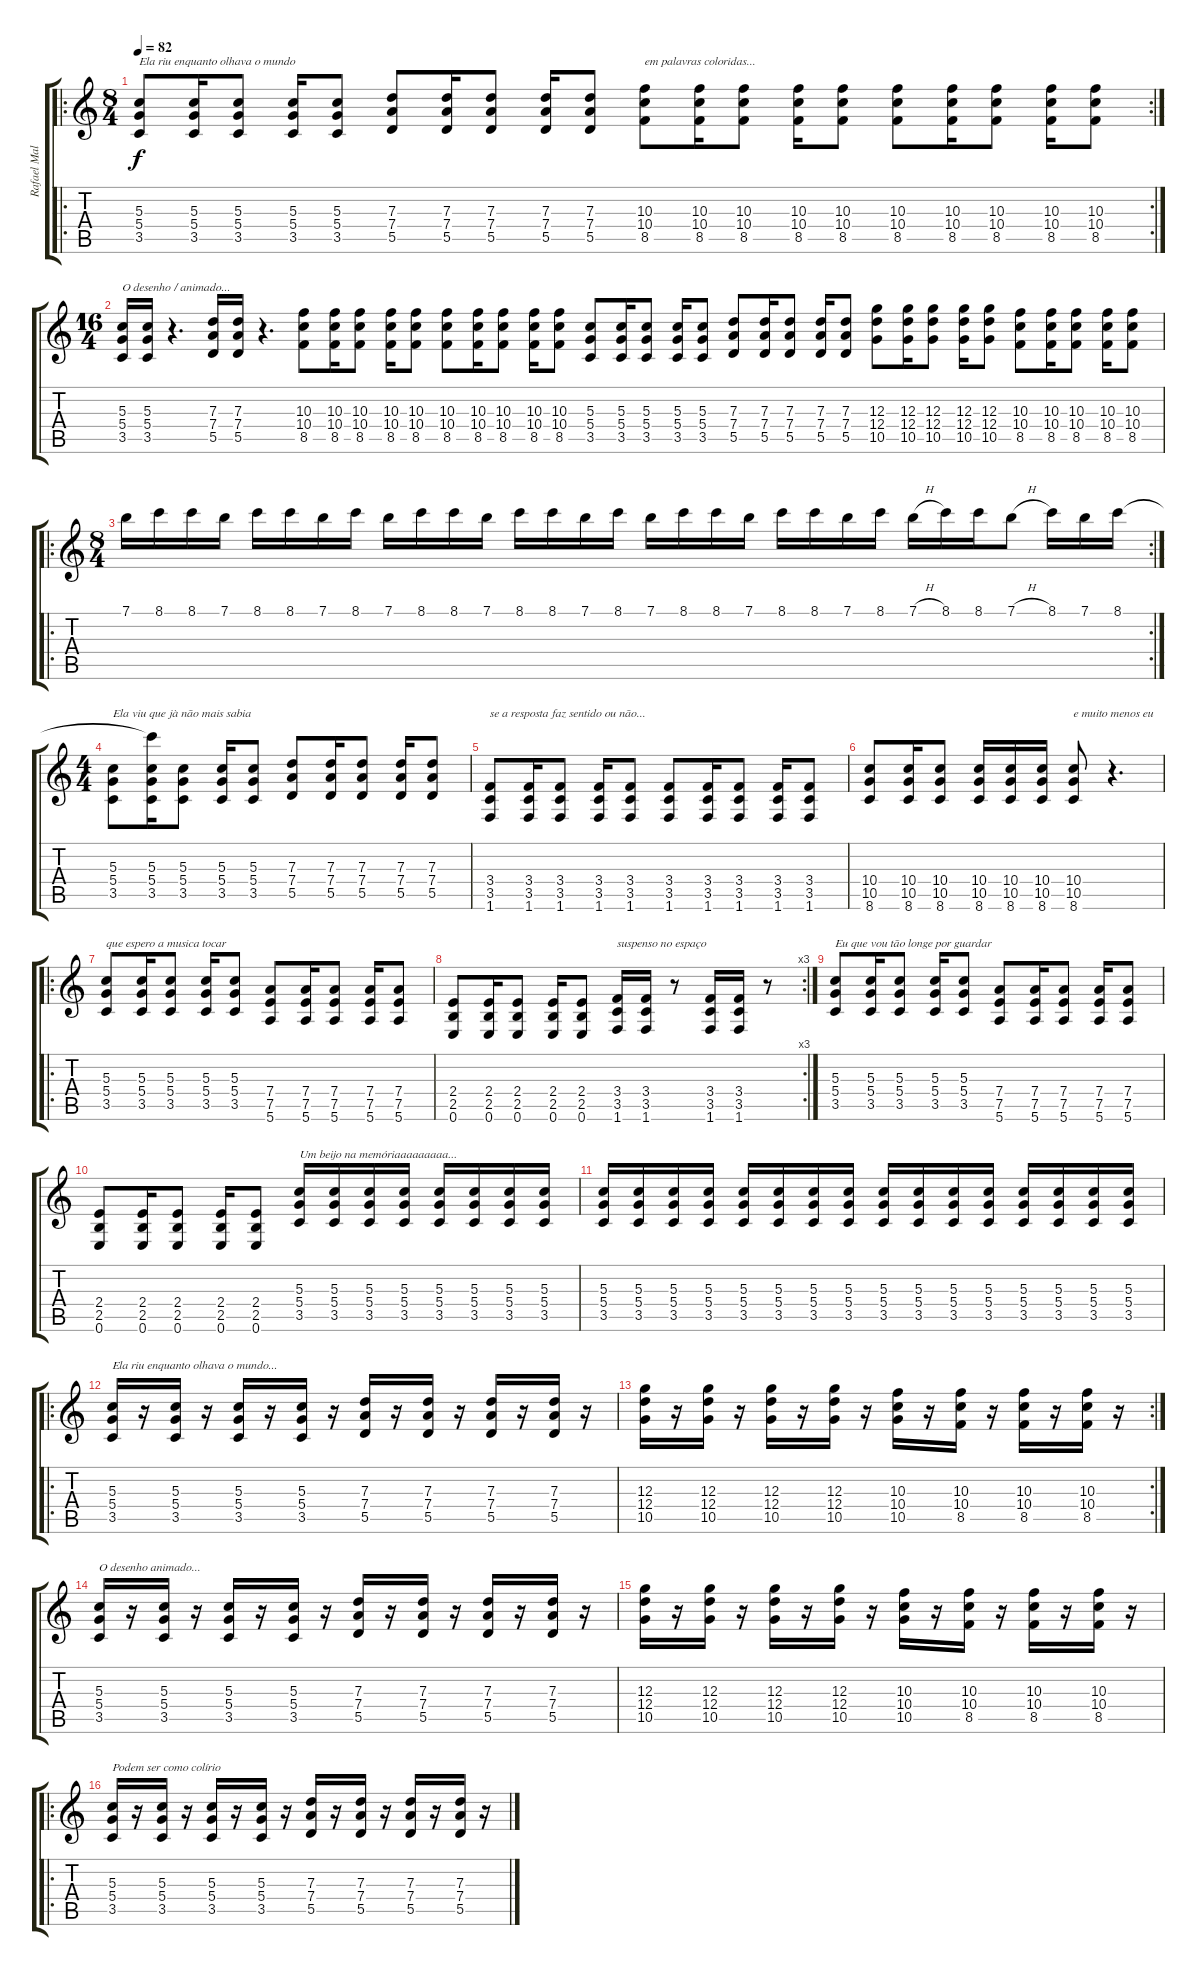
\track ("Rafael Malenotti" "Rafael Mal") {instrument distortionguitar}
\staff {score tabs}
\tuning (E4 B3 G3 D3 A2 E2) {hide}
\ro
\rc 2
\ts (8 4)
\tempo 82
\clef g2
\ks c
(5.3 5.4 3.5).8{txt "Ela riu enquanto olhava o mundo" dy f instrument electricguitarmuted} (5.3 5.4 3.5).16 (5.3 5.4 3.5).8 (5.3 5.4 3.5).16 (5.3 5.4 3.5).8 (7.3 7.4 5.5).8 (7.3 7.4 5.5).16 (7.3 7.4 5.5).8 (7.3 7.4 5.5).16 (7.3 7.4 5.5).8 (10.3 10.4 8.5).8{txt "em palavras coloridas..."} (10.3 10.4 8.5).16 (10.3 10.4 8.5).8 (10.3 10.4 8.5).16 (10.3 10.4 8.5).8 (10.3 10.4 8.5).8 (10.3 10.4 8.5).16 (10.3 10.4 8.5).8 (10.3 10.4 8.5).16 (10.3 10.4 8.5).8 |
\ts (16 4)
(5.3 5.4 3.5).16{txt "O desenho / animado..."} (5.3 5.4 3.5).16 r.4{d} (7.3 7.4 5.5).16 (7.3 7.4 5.5).16 r.4{d} (10.3 10.4 8.5).8 (10.3 10.4 8.5).16 (10.3 10.4 8.5).8 (10.3 10.4 8.5).16 (10.3 10.4 8.5).8 (10.3 10.4 8.5).8 (10.3 10.4 8.5).16 (10.3 10.4 8.5).8 (10.3 10.4 8.5).16 (10.3 10.4 8.5).8 (5.3 5.4 3.5).8 (5.3 5.4 3.5).16 (5.3 5.4 3.5).8 (5.3 5.4 3.5).16 (5.3 5.4 3.5).8 (7.3 7.4 5.5).8 (7.3 7.4 5.5).16 (7.3 7.4 5.5).8 (7.3 7.4 5.5).16 (7.3 7.4 5.5).8 (12.3 12.4 10.5).8 (12.3 12.4 10.5).16 (12.3 12.4 10.5).8 (12.3 12.4 10.5).16 (12.3 12.4 10.5).8 (10.3 10.4 8.5).8 (10.3 10.4 8.5).16 (10.3 10.4 8.5).8 (10.3 10.4 8.5).16 (10.3 10.4 8.5).8 |
\ro
\rc 2
\ts (8 4)
7.1.16{instrument distortionguitar} 8.1.16 8.1.16 7.1.16 8.1.16 8.1.16 7.1.16 8.1.16 7.1.16 8.1.16 8.1.16 7.1.16 8.1.16 8.1.16 7.1.16 8.1.16 7.1.16 8.1.16 8.1.16 7.1.16 8.1.16 8.1.16 7.1.16 8.1.16 7.1{h}.16 8.1.16 8.1.16 7.1{h}.8 8.1.16 7.1.16 8.1.16 |
\ts (4 4)
(5.3 5.4 3.5).8{txt "Ela viu que jà não mais sabia"} (8.1{t} 5.3 5.4 3.5).16 (5.3 5.4 3.5).8 (5.3 5.4 3.5).16 (5.3 5.4 3.5).8 (7.3 7.4 5.5).8 (7.3 7.4 5.5).16 (7.3 7.4 5.5).8 (7.3 7.4 5.5).16 (7.3 7.4 5.5).8 |
(3.4 3.5 1.6).8{txt "se a resposta faz sentido ou não..."} (3.4 3.5 1.6).16 (3.4 3.5 1.6).8 (3.4 3.5 1.6).16 (3.4 3.5 1.6).8 (3.4 3.5 1.6).8 (3.4 3.5 1.6).16 (3.4 3.5 1.6).8 (3.4 3.5 1.6).16 (3.4 3.5 1.6).8 |
(10.4 10.5 8.6).8 (10.4 10.5 8.6).16 (10.4 10.5 8.6).8 (10.4 10.5 8.6).16 (10.4 10.5 8.6).16 (10.4 10.5 8.6).16 (10.4 10.5 8.6).8{txt "e muito menos eu "} r.4{d} |
\ro
(5.3 5.4 3.5).8{txt "que espero a musica tocar"} (5.3 5.4 3.5).16 (5.3 5.4 3.5).8 (5.3 5.4 3.5).16 (5.3 5.4 3.5).8 (7.4 7.5 5.6).8 (7.4 7.5 5.6).16 (7.4 7.5 5.6).8 (7.4 7.5 5.6).16 (7.4 7.5 5.6).8 |
\rc 3
(2.4 2.5 0.6).8 (2.4 2.5 0.6).16 (2.4 2.5 0.6).8 (2.4 2.5 0.6).16 (2.4 2.5 0.6).8 (3.4 3.5 1.6).16{txt "suspenso no espaço"} (3.4 3.5 1.6).16 r.8 (3.4 3.5 1.6).16 (3.4 3.5 1.6).16 r.8 |
(5.3 5.4 3.5).8{txt "Eu que vou tão longe por guardar"} (5.3 5.4 3.5).16 (5.3 5.4 3.5).8 (5.3 5.4 3.5).16 (5.3 5.4 3.5).8 (7.4 7.5 5.6).8 (7.4 7.5 5.6).16 (7.4 7.5 5.6).8 (7.4 7.5 5.6).16 (7.4 7.5 5.6).8 |
(2.4 2.5 0.6).8 (2.4 2.5 0.6).16 (2.4 2.5 0.6).8 (2.4 2.5 0.6).16 (2.4 2.5 0.6).8 (5.3 5.4 3.5).16{txt "Um beijo na memóriaaaaaaaaa..."} (5.3 5.4 3.5).16 (5.3 5.4 3.5).16 (5.3 5.4 3.5).16 (5.3 5.4 3.5).16 (5.3 5.4 3.5).16 (5.3 5.4 3.5).16 (5.3 5.4 3.5).16 |
(5.3 5.4 3.5).16 (5.3 5.4 3.5).16 (5.3 5.4 3.5).16 (5.3 5.4 3.5).16 (5.3 5.4 3.5).16 (5.3 5.4 3.5).16 (5.3 5.4 3.5).16 (5.3 5.4 3.5).16 (5.3 5.4 3.5).16 (5.3 5.4 3.5).16 (5.3 5.4 3.5).16 (5.3 5.4 3.5).16 (5.3 5.4 3.5).16 (5.3 5.4 3.5).16 (5.3 5.4 3.5).16 (5.3 5.4 3.5).16 |
\ro
(5.3 5.4 3.5).16{txt "Ela riu enquanto olhava o mundo..."} r.16 (5.3 5.4 3.5).16 r.16 (5.3 5.4 3.5).16 r.16 (5.3 5.4 3.5).16 r.16 (7.3 7.4 5.5).16 r.16 (7.3 7.4 5.5).16 r.16 (7.3 7.4 5.5).16 r.16 (7.3 7.4 5.5).16 r.16 |
\rc 2
(12.3 12.4 10.5).16 r.16 (12.3 12.4 10.5).16 r.16 (12.3 12.4 10.5).16 r.16 (12.3 12.4 10.5).16 r.16 (10.3 10.4 10.5).16 r.16 (10.3 10.4 8.5).16 r.16 (10.3 10.4 8.5).16 r.16 (10.3 10.4 8.5).16 r.16 |
(5.3 5.4 3.5).16{txt "O desenho animado..."} r.16 (5.3 5.4 3.5).16 r.16 (5.3 5.4 3.5).16 r.16 (5.3 5.4 3.5).16 r.16 (7.3 7.4 5.5).16 r.16 (7.3 7.4 5.5).16 r.16 (7.3 7.4 5.5).16 r.16 (7.3 7.4 5.5).16 r.16 |
(12.3 12.4 10.5).16 r.16 (12.3 12.4 10.5).16 r.16 (12.3 12.4 10.5).16 r.16 (12.3 12.4 10.5).16 r.16 (10.3 10.4 10.5).16 r.16 (10.3 10.4 8.5).16 r.16 (10.3 10.4 8.5).16 r.16 (10.3 10.4 8.5).16 r.16 |
\ro
(5.3 5.4 3.5).16{txt "Podem ser como colírio"} r.16 (5.3 5.4 3.5).16 r.16 (5.3 5.4 3.5).16 r.16 (5.3 5.4 3.5).16 r.16 (7.3 7.4 5.5).16 r.16 (7.3 7.4 5.5).16 r.16 (7.3 7.4 5.5).16 r.16 (7.3 7.4 5.5).16 r.16
